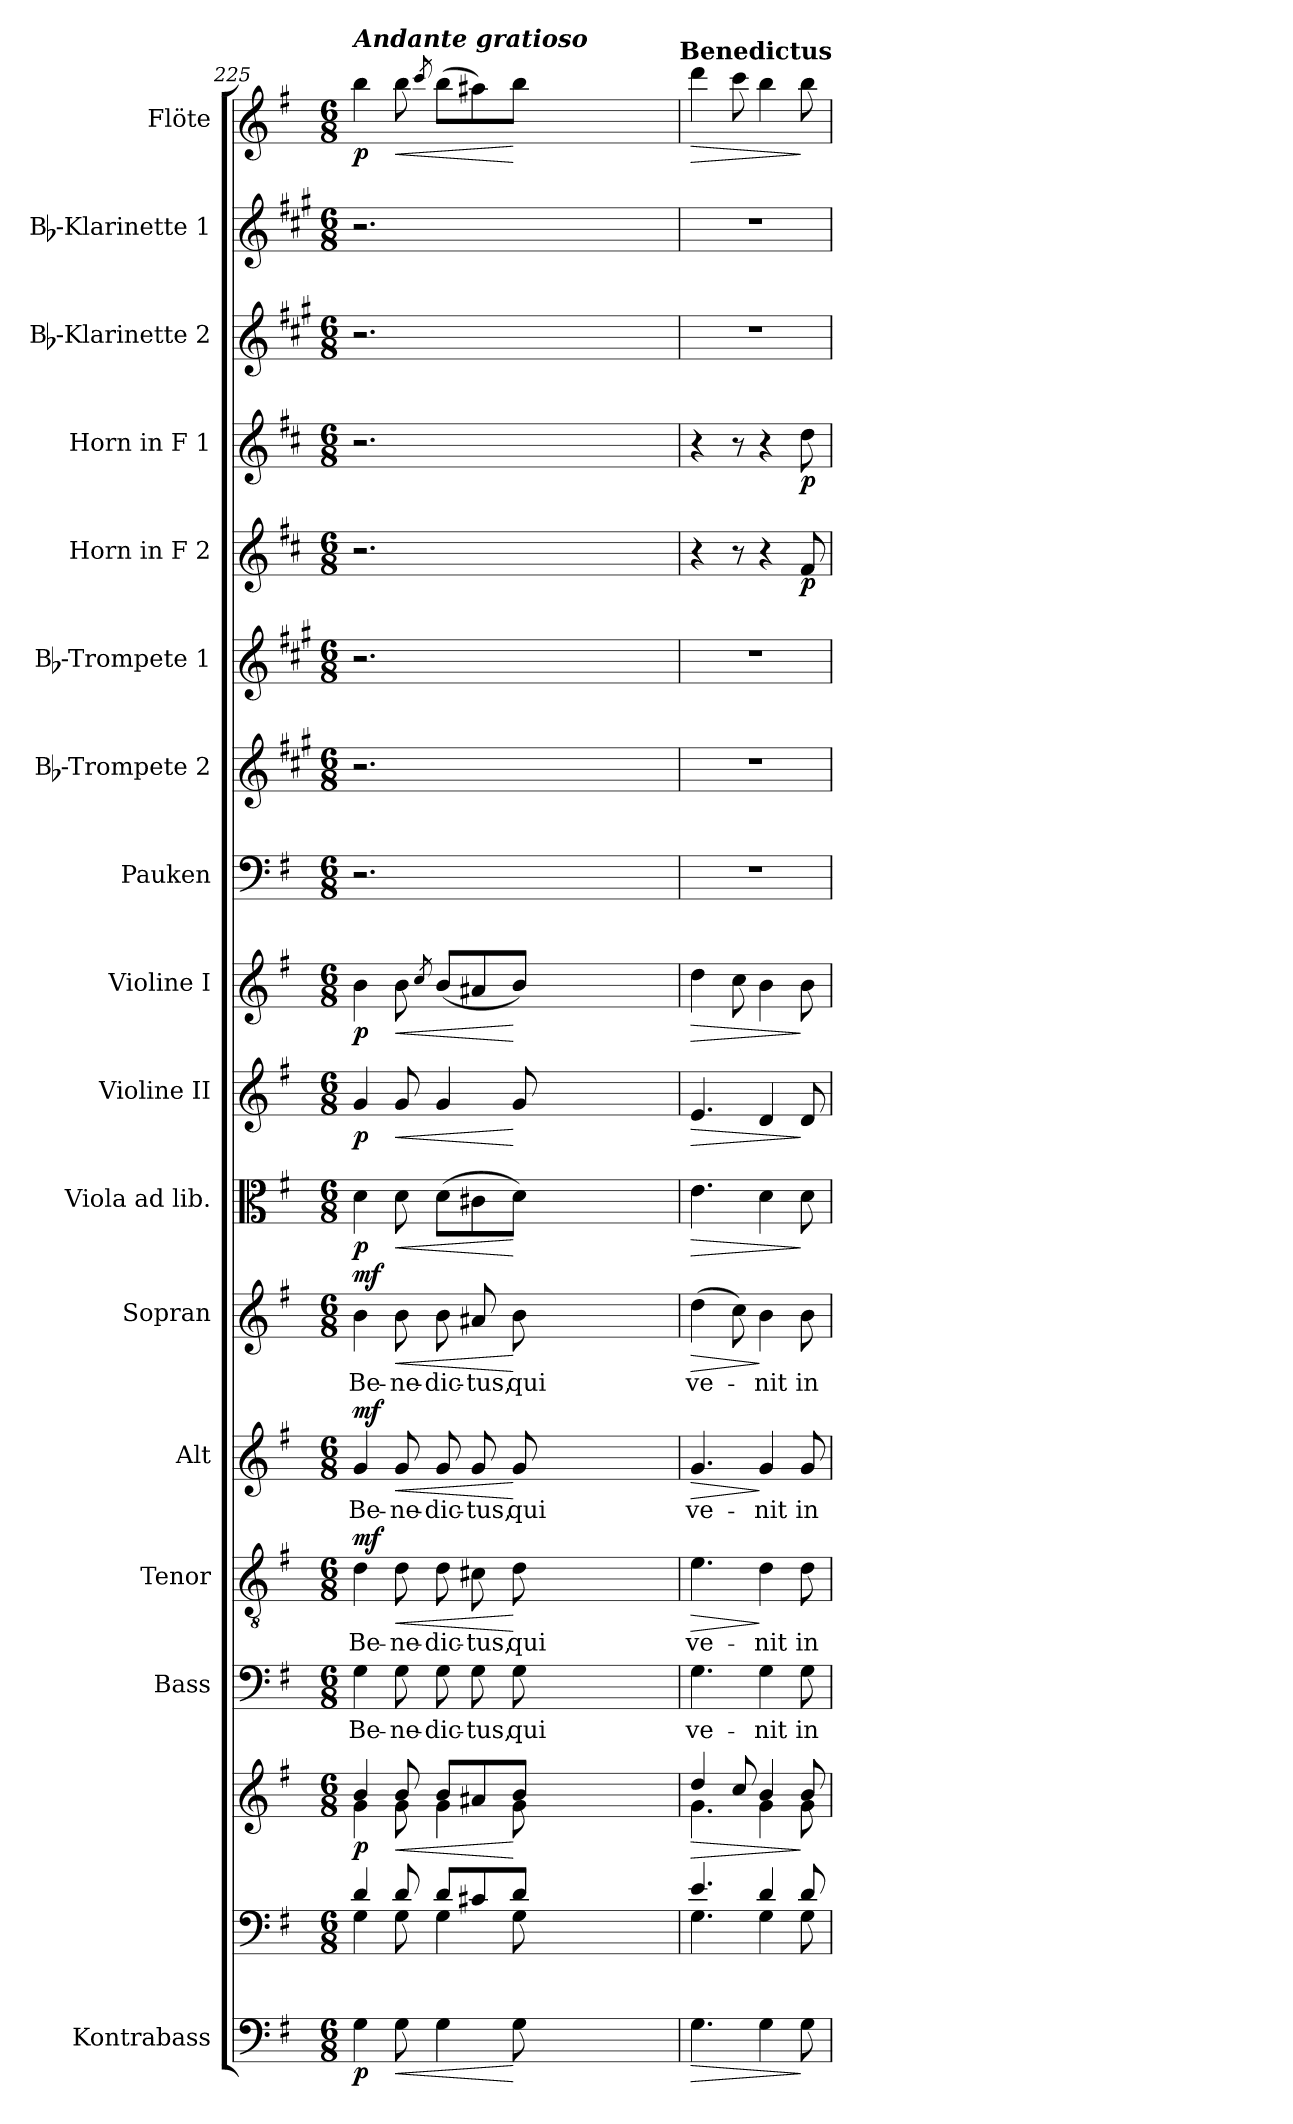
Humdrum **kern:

**kern	**dynam	**kern	**kern	**dynam	**kern	**text	**kern	**text	**dynam	**kern	**text	**dynam	**kern	**text	**dynam	**kern	**dynam	**kern	**dynam	**kern	**dynam	**kern	**kern	**kern	**kern	**dynam	**kern	**dynam	**kern	**kern	**kern	**dynam
*part17	*part17	*part16	*part16	*part16	*part15	*part15	*part14	*part14	*part14	*part13	*part13	*part13	*part12	*part12	*part12	*part11	*part11	*part10	*part10	*part9	*part9	*part8	*part7	*part6	*part5	*part5	*part4	*part4	*part3	*part2	*part1	*part1
*staff18	*staff18	*staff17	*staff16	*staff16/17	*staff15	*staff15	*staff14	*staff14	*staff14	*staff13	*staff13	*staff13	*staff12	*staff12	*staff12	*staff11	*staff11	*staff10	*staff10	*staff9	*staff9	*staff8	*staff7	*staff6	*staff5	*staff5	*staff4	*staff4	*staff3	*staff2	*staff1	*staff1
*I"Kontrabass	*	*	*	*	*I"Bass	*	*I"Tenor	*	*	*I"Alt	*	*	*I"Sopran	*	*	*I"Viola ad lib.	*	*I"Violine II	*	*I"Violine I	*	*I"Pauken	*I"Bb-Trompete 2	*I"Bb-Trompete 1	*I"Horn in F 2	*	*I"Horn in F 1	*	*I"Bb-Klarinette 2	*I"Bb-Klarinette 1	*I"Flöte	*
*I'Kb.	*	*	*	*	*I'B.	*	*I'T.	*	*	*I'A.	*	*	*I'S.	*	*	*I'Vla.	*	*I'Vl. II	*	*I'Vl. I	*	*I'Pk.	*I'Bb Trp. 2	*I'Bb Trp. 1	*	*	*	*	*I'Bb Kl. 2	*I'Bb Kl. 1	*I'Fl.	*
!!LO:PB:g=z
*clefF4	*	*clefF4	*clefG2	*	*clefF4	*	*clefGv2	*	*	*clefG2	*	*	*clefG2	*	*	*clefC3	*	*clefG2	*	*clefG2	*	*clefF4	*clefG2	*clefG2	*clefG2	*	*clefG2	*	*clefG2	*clefG2	*clefG2	*
*ITrd7c12	*	*	*	*	*	*	*	*	*	*	*	*	*	*	*	*	*	*	*	*	*	*	*ITrd1c2	*ITrd1c2	*ITrd4c7	*	*ITrd4c7	*	*ITrd1c2	*ITrd1c2	*	*
*k[f#]	*	*k[f#]	*k[f#]	*	*k[f#]	*	*k[f#]	*	*	*k[f#]	*	*	*k[f#]	*	*	*k[f#]	*	*k[f#]	*	*k[f#]	*	*k[f#]	*k[f#]	*k[f#]	*k[f#]	*	*k[f#]	*	*k[f#]	*k[f#]	*k[f#]	*
*G:	*	*G:	*G:	*	*G:	*	*G:	*	*	*G:	*	*	*G:	*	*	*G:	*	*G:	*	*G:	*	*G:	*G:	*G:	*G:	*	*G:	*	*G:	*G:	*G:	*
*M6/8	*	*M6/8	*M6/8	*	*M6/8	*	*M6/8	*	*	*M6/8	*	*	*M6/8	*	*	*M6/8	*	*M6/8	*	*M6/8	*	*M6/8	*M6/8	*M6/8	*M6/8	*	*M6/8	*	*M6/8	*M6/8	*M6/8	*
=225	=225	=225	=225	=225	=225	=225	=225	=225	=225	=225	=225	=225	=225	=225	=225	=225	=225	=225	=225	=225	=225	=225	=225	=225	=225	=225	=225	=225	=225	=225	=225	=225
*	*	*^	*^	*	*	*	*	*	*	*	*	*	*	*	*	*	*	*	*	*	*	*	*	*	*	*	*	*	*	*	*	*
!	!	!	!	!	!	!	!	!	!	!	!	!	!	!	!	!	!	!	!	!	!	!	!	!	!	!	!	!	!	!	!	!	!LO:TX:a:Bi:t=Andante gratioso	!
!	!LO:DY:b	!	!	!	!	!LO:DY:b	!	!LO:LY:b	!	!LO:LY:b	!LO:DY:a	!	!LO:LY:b	!LO:DY:a	!	!LO:LY:b	!LO:DY:a	!	!LO:DY:b	!	!LO:DY:b	!	!LO:DY:b	!	!	!	!	!	!	!	!	!	!	!LO:DY:b
4GG\	p	4d/	4G\	4b/	4g\	p	4G\	Be-	4d\	Be-	mf	4g/	Be-	mf	4b\	Be-	mf	4d\	p	4g/	p	4b\	p	2.r	2.r	2.r	2.r	.	2.r	.	2.r	2.r	4bb\	p
!	!LO:HP:b	!	!	!	!	!LO:HP:b	!	!LO:LY:b	!	!LO:LY:b	!LO:HP:b	!	!LO:LY:b	!LO:HP:b	!	!LO:LY:b	!LO:HP:b	!	!LO:HP:b	!	!LO:HP:b	!	!LO:HP:b	!	!	!	!	!	!	!	!	!	!	!LO:HP:b
8GG\	<	8d/	8G\	8b/	8g\	<	8G\	-ne-	8d\	-ne-	<	8g/	-ne-	<	8b\	-ne-	<	8d\	<	8g/	<	8b\	<	.	.	.	.	.	.	.	.	.	8bb\	<
.	.	.	.	.	.	.	.	.	.	.	.	.	.	.	.	.	.	.	.	.	.	8qcc/	.	.	.	.	.	.	.	.	.	.	8qccc/	.
!	!	!	!	!	!	!	!	!LO:LY:b	!	!LO:LY:b	!	!	!LO:LY:b	!	!	!LO:LY:b	!	!	!	!	!	!	!	!	!	!	!	!	!	!	!	!	!	!
4GG\	.	8d/L	4G\	8b/L	4g\	.	8G\	-dic-	8d\	-dic-	.	8g/	-dic-	.	8b\	-dic-	.	(>8d\L	.	4g/	.	(<8b/L	.	.	.	.	.	.	.	.	.	.	(>8bb\L	.
!	!	!	!	!	!	!	!	!LO:LY:b	!	!LO:LY:b	!	!	!LO:LY:b	!	!	!LO:LY:b	!	!	!	!	!	!	!	!	!	!	!	!	!	!	!	!	!	!
.	.	8c#X/	.	8a#X/	.	.	8G\	-tus,	8c#X\	-tus,	.	8g/	-tus,	.	8a#X/	-tus,	.	8c#X\	.	.	.	8a#X/	.	.	.	.	.	.	.	.	.	.	8aa#X\)	.
!	!	!	!	!	!	!	!	!LO:LY:b	!	!LO:LY:b	!	!	!LO:LY:b	!	!	!LO:LY:b	!	!	!	!	!	!	!	!	!	!	!	!	!	!	!	!	!	!
8GG\	[	8d/J	8G\	8b/J	8g\	[	8G\	qui	8d\	qui	[	8g/	qui	[	8b\	qui	[	8d\J)	[	8g/	[	8b/J)	[	.	.	.	.	.	.	.	.	.	8bb\J	[
1...ryy	.	1...ryy	1...ryy	1...ryy	1...ryy	.	1...ryy	.	1...ryy	.	.	1...ryy	.	.	1...ryy	.	.	1...ryy	.	1...ryy	.	1...ryy	.	1...ryy	1...ryy	1...ryy	1...ryy	.	1...ryy	.	1...ryy	1...ryy	1...ryy	.
!	!	!	!	!	!	!	!	!	!	!	!	!	!	!	!	!	!	!	!	!	!	!	!	!	!	!	!	!	!	!	!	!	!LO:TX:a:B:t=Benedictus	!
=226	=226	=226	=226	=226	=226	=226	=226	=226	=226	=226	=226	=226	=226	=226	=226	=226	=226	=226	=226	=226	=226	=226	=226	=226	=226	=226	=226	=226	=226	=226	=226	=226	=226	=226
!	!LO:HP:b	!	!	!	!	!LO:HP:b	!	!LO:LY:b	!	!LO:LY:b	!LO:HP:b	!	!LO:LY:b	!LO:HP:b	!	!LO:LY:b	!LO:HP:b	!	!LO:HP:b	!	!LO:HP:b	!	!LO:HP:b	!	!	!	!	!	!	!	!	!	!	!LO:HP:b
4.GG\	>	4.e/	4.G\	4dd/	4.g\	>	4.G\	ve-	4.e\	ve-	>	4.g/	ve-	>	(>4dd\	ve-	>	4.e\	>	4.e/	>	4dd\	>	2.r	2.r	2.r	4r	.	4r	.	2.r	2.r	4ddd\	>
.	.	.	.	8cc/	.	.	.	.	.	.	.	.	.	.	8cc\)	.	.	.	.	.	.	8cc\	.	.	.	.	8r	.	8r	.	.	.	8ccc\	.
!	!	!	!	!	!	!	!	!LO:LY:b	!	!LO:LY:b	!	!	!LO:LY:b	!	!	!LO:LY:b	!	!	!	!	!	!	!	!	!	!	!	!	!	!	!	!	!	!
4GG\	.	4d/	4G\	4b/	4g\	.	4G\	-nit	4d\	-nit	]	4g/	-nit	]	4b\	-nit	]	4d\	.	4d/	.	4b\	.	.	.	.	4r	.	4r	.	.	.	4bb\	.
!	!	!	!	!	!	!	!	!LO:LY:b	!	!LO:LY:b	!	!	!LO:LY:b	!	!	!LO:LY:b	!	!	!	!	!	!	!	!	!	!	!	!LO:DY:b	!	!LO:DY:b	!	!	!	!
8GG\	]	8d/	8G\	8b/	8g\	]	8G\	in	8d\	in	.	8g/	in	.	8b\	in	.	8d\	]	8d/	]	8b\	]	.	.	.	8B/	p	8g\	p	.	.	8bb\	]
*	*	*v	*v	*	*	*	*	*	*	*	*	*	*	*	*	*	*	*	*	*	*	*	*	*	*	*	*	*	*	*	*	*	*	*
*	*	*	*v	*v	*	*	*	*	*	*	*	*	*	*	*	*	*	*	*	*	*	*	*	*	*	*	*	*	*	*	*	*	*
=	=	=	=	=	=	=	=	=	=	=	=	=	=	=	=	=	=	=	=	=	=	=	=	=	=	=	=	=	=	=	=	=
*-	*-	*-	*-	*-	*-	*-	*-	*-	*-	*-	*-	*-	*-	*-	*-	*-	*-	*-	*-	*-	*-	*-	*-	*-	*-	*-	*-	*-	*-	*-	*-	*-
